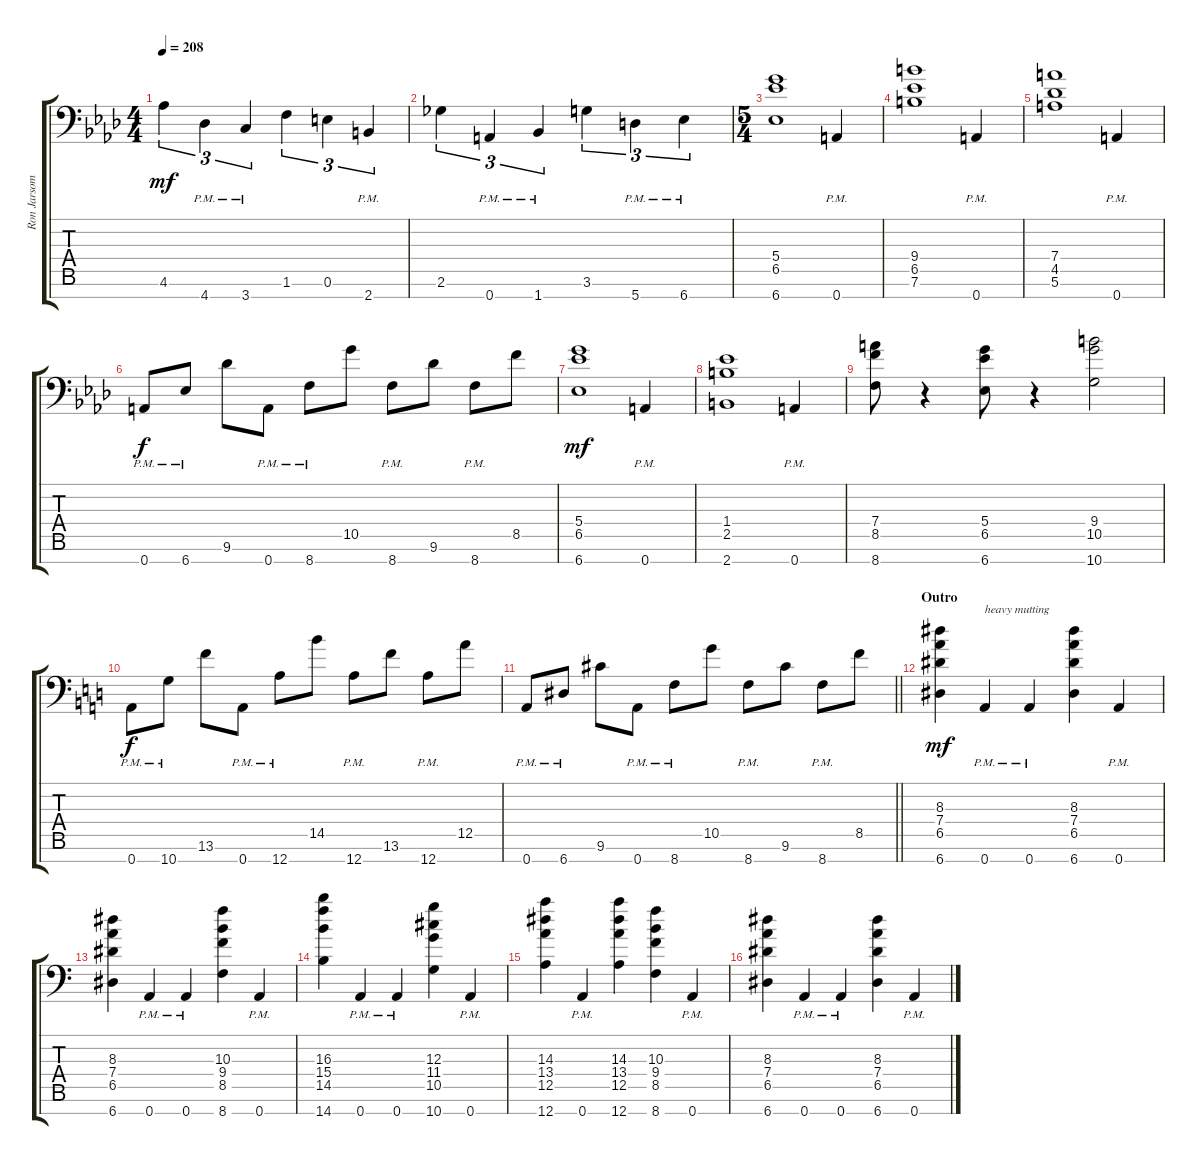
\track ("Ron Jarsombek" "Ron Jarsom") {instrument distortionguitar}
\staff {score tabs}
\tuning (E4 B3 G3 D3 A2 E2 A1) {hide}
\ts (4 4)
\tempo 208
\clef f4
\ks ab
4.6.4{tu (3 2) dy mf} 4.7{pm}.4{tu (3 2)} 3.7{pm}.4{tu (3 2)} 1.6.4{tu (3 2)} 0.6.4{tu (3 2)} 2.7{pm}.4{tu (3 2)} |
2.6.4{tu (3 2)} 0.7{pm}.4{tu (3 2)} 1.7{pm}.4{tu (3 2)} 3.6.4{tu (3 2)} 5.7{pm}.4{tu (3 2)} 6.7{pm}.4{tu (3 2)} |
\ts (5 4)
(5.4 6.5 6.7).1 0.7{pm}.4 |
(9.4 6.5 7.6).1 0.7{pm}.4 |
(7.4 4.5 5.6).1 0.7{pm}.4 |
0.7{pm}.8{dy f} 6.7{pm}.8 9.6.8 0.7{pm}.8 8.7{pm}.8 10.5.8 8.7{pm}.8 9.6.8 8.7{pm}.8 8.5.8 |
(5.4 6.5 6.7).1{dy mf} 0.7{pm}.4 |
(1.4 2.5 2.7).1 0.7{pm}.4 |
(7.4 8.5 8.7).8 r.4 (5.4 6.5 6.7).8 r.4 (9.4 10.5 10.7).2 |
\ks c
0.7{pm}.8{dy f} 10.7{pm}.8 13.6.8 0.7{pm}.8 12.7{pm}.8 14.5.8 12.7{pm}.8 13.6.8 12.7{pm}.8 12.5.8 |
\barLineRight lightlight
0.7{pm}.8 6.7{pm}.8 9.6.8 0.7{pm}.8 8.7{pm}.8 10.5.8 8.7{pm}.8 9.6.8 8.7{pm}.8 8.5.8 |
\section ("" "Outro")
(8.3 7.4 6.5 6.7).4{dy mf} 0.7{pm}.4{txt "heavy mutting"} 0.7{pm}.4 (8.3 7.4 6.5 6.7).4 0.7{pm}.4 |
(8.3 7.4 6.5 6.7).4 0.7{pm}.4 0.7{pm}.4 (10.3 9.4 8.5 8.7).4 0.7{pm}.4 |
(16.3 15.4 14.5 14.7).4 0.7{pm}.4 0.7{pm}.4 (12.3 11.4 10.5 10.7).4 0.7{pm}.4 |
(14.3 13.4 12.5 12.7).4 0.7{pm}.4 (14.3 13.4 12.5 12.7).4 (10.3 9.4 8.5 8.7).4 0.7{pm}.4 |
(8.3 7.4 6.5 6.7).4 0.7{pm}.4 0.7{pm}.4 (8.3 7.4 6.5 6.7).4 0.7{pm}.4
